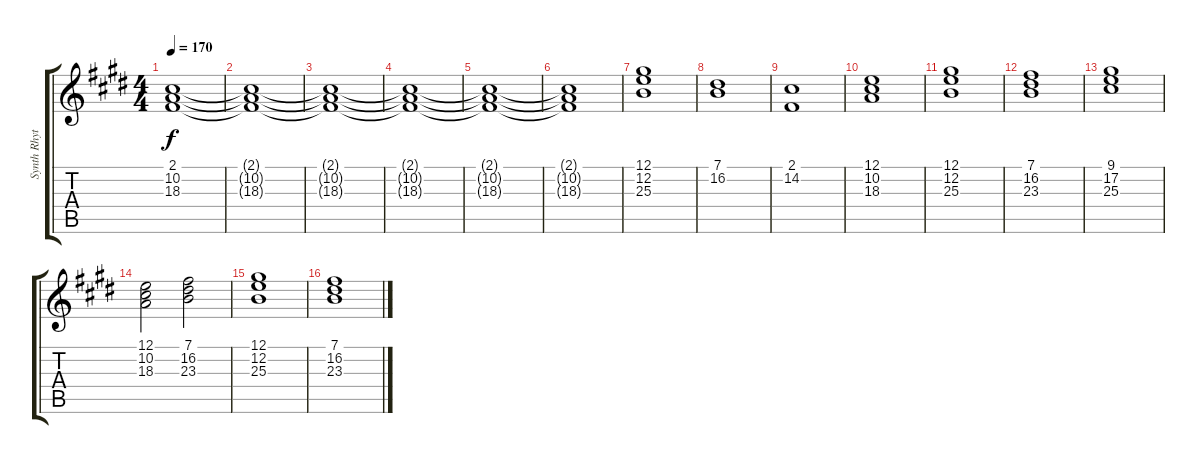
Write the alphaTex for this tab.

\track ("Synth Rhythm" "Synth Rhyt") {instrument harpsichord}
\staff {score tabs}
\tuning (E4 B3 G3 D3 A2 E2) {hide}
\ts (4 4)
\tempo 170
\clef g2
\ks c#minor
(2.1{t} 10.2{t} 18.3{t}).1{dy f} |
(2.1{t} 10.2{t} 18.3{t}).1 |
(2.1{t} 10.2{t} 18.3{t}).1 |
(2.1{t} 10.2{t} 18.3{t}).1 |
(2.1{t} 10.2{t} 18.3{t}).1 |
(2.1{t} 10.2{t} 18.3{t}).1 |
(12.1 12.2 25.3).1{instrument pad2warm} |
(7.1 16.2).1 |
(2.1 14.2).1 |
(12.1 10.2 18.3).1 |
(12.1 12.2 25.3).1 |
(7.1 16.2 23.3).1 |
(9.1 17.2 25.3).1 |
(12.1 10.2 18.3).2 (7.1 16.2 23.3).2 |
(12.1 12.2 25.3).1 |
(7.1 16.2 23.3).1
